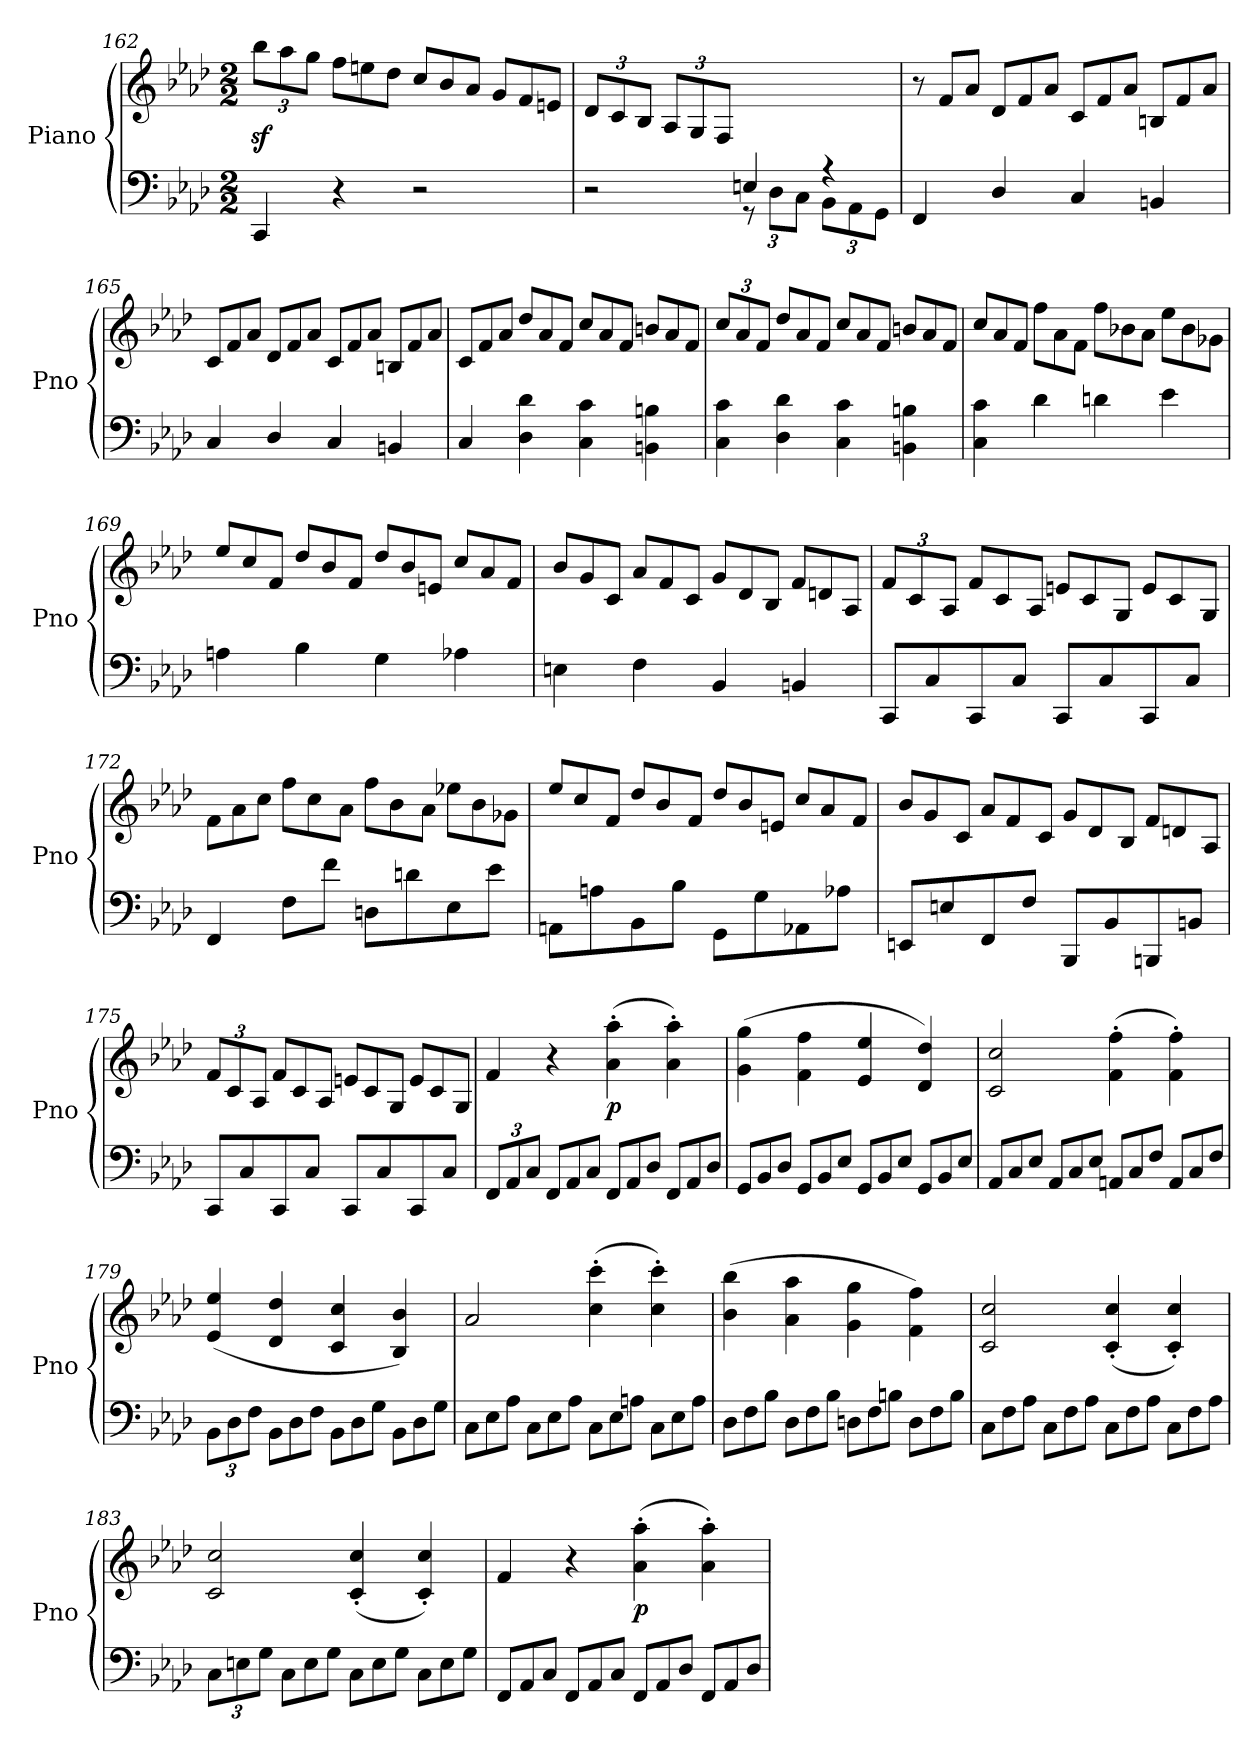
**kern	**kern	**dynam
*part1	*part1	*part1
*staff2	*staff1	*staff1/2
*I"Piano	*	*
*I'Pno	*	*
!!LO:PB:g=z
*clefF4	*clefG2	*
*k[b-e-a-d-]	*k[b-e-a-d-]	*
*f:	*f:	*
*M2/2	*M2/2	*
*	*Xbrackettup	*
=162	=162	=162
4CC/	12bb-z<\L	.
.	12aa-\	.
.	12gg\J	.
*	*Xtuplet	*
4r	12ff\L	.
.	12een\	.
.	12dd-\J	.
2r	12cc/L	.
.	12b-/	.
.	12a-/J	.
.	12g/L	.
.	12f/	.
.	12en/J	.
=163	=163	=163
*^	*	*
*	*	*tuplet	*
2r	2ryy	12d-/L	.
.	.	12c/	.
.	.	12B-/J	.
.	.	12A-/L	.
.	.	12G/	.
.	.	12F/J	.
*	*Xbrackettup	*	*
4En/	12rGG	4ryy	.
.	12D-\L	.	.
.	12C\J	.	.
4rA	12BB-\L	4ryy	.
.	12AA-\	.	.
.	12GG\J	.	.
*v	*v	*	*
=164	=164	=164
*	*Xtuplet	*
4FF/	12r	.
.	12f/L	.
.	12a-/J	.
4D-/	12d-/L	.
.	12f/	.
.	12a-/J	.
4C/	12c/L	.
.	12f/	.
.	12a-/J	.
4BBn/	12Bn/L	.
.	12f/	.
.	12a-/J	.
!!LO:LB:g=z
=165	=165	=165
4C/	12c/L	.
.	12f/	.
.	12a-/J	.
4D-/	12d-/L	.
.	12f/	.
.	12a-/J	.
4C/	12c/L	.
.	12f/	.
.	12a-/J	.
4BBn/	12Bn/L	.
.	12f/	.
.	12a-/J	.
=166	=166	=166
4C/	12c/L	.
.	12f/	.
.	12a-/J	.
4D-\ 4d-\	12dd-/L	.
.	12a-/	.
.	12f/J	.
4C\ 4c\	12cc/L	.
.	12a-/	.
.	12f/J	.
4BBn\ 4Bn\	12bn/L	.
.	12a-/	.
.	12f/J	.
=167	=167	=167
*	*tuplet	*
4C\ 4c\	12cc/L	.
.	12a-/	.
.	12f/J	.
*	*Xtuplet	*
4D-\ 4d-\	12dd-/L	.
.	12a-/	.
.	12f/J	.
4C\ 4c\	12cc/L	.
.	12a-/	.
.	12f/J	.
4BBn\ 4Bn\	12bn/L	.
.	12a-/	.
.	12f/J	.
!!LO:LB:g=z
=168	=168	=168
4C\ 4c\	12cc/L	.
.	12a-/	.
.	12f/J	.
4d-\	12ff\L	.
.	12a-\	.
.	12f\J	.
4dn\	12ff\L	.
.	12b-X\	.
.	12a-\J	.
4e-\	12ee-\L	.
.	12b-\	.
.	12g-X\J	.
=169	=169	=169
4An\	12ee-/L	.
.	12cc/	.
.	12f/J	.
4B-\	12dd-/L	.
.	12b-/	.
.	12f/J	.
4G\	12dd-/L	.
.	12b-/	.
.	12en/J	.
4A-X\	12cc/L	.
.	12a-/	.
.	12f/J	.
=170	=170	=170
4En\	12b-/L	.
.	12g/	.
.	12c/J	.
4F\	12a-/L	.
.	12f/	.
.	12c/J	.
4BB-/	12g/L	.
.	12d-/	.
.	12B-/J	.
4BBn/	12f/L	.
.	12dn/	.
.	12A-/J	.
!!LO:LB:g=z
=171	=171	=171
*	*tuplet	*
8CC/L	12f/L	.
.	12c/	.
8C/	.	.
.	12A-/J	.
*	*Xtuplet	*
8CC/	12f/L	.
.	12c/	.
8C/J	.	.
.	12A-/J	.
8CC/L	12en/L	.
.	12c/	.
8C/	.	.
.	12G/J	.
8CC/	12e/L	.
.	12c/	.
8C/J	.	.
.	12G/J	.
=172	=172	=172
4FF/	12f\L	.
.	12a-\	.
.	12cc\J	.
8F\L	12ff\L	.
.	12cc\	.
8f\J	.	.
.	12a-\J	.
8Dn\L	12ff\L	.
.	12b-\	.
8dn\	.	.
.	12a-\J	.
8E-\	12ee-X\L	.
.	12b-\	.
8e-\J	.	.
.	12g-X\J	.
!!LO:LB:g=z
=173	=173	=173
8AAn\L	12ee-/L	.
.	12cc/	.
8An\	.	.
.	12f/J	.
8BB-\	12dd-/L	.
.	12b-/	.
8B-\J	.	.
.	12f/J	.
8GG\L	12dd-/L	.
.	12b-/	.
8G\	.	.
.	12en/J	.
8AA-X\	12cc/L	.
.	12a-/	.
8A-X\J	.	.
.	12f/J	.
=174	=174	=174
8EEn/L	12b-/L	.
.	12g/	.
8En/	.	.
.	12c/J	.
8FF/	12a-/L	.
.	12f/	.
8F/J	.	.
.	12c/J	.
8BBB-/L	12g/L	.
.	12d-/	.
8BB-/	.	.
.	12B-/J	.
8BBBn/	12f/L	.
.	12dn/	.
8BBn/J	.	.
.	12A-/J	.
!!LO:LB:g=z
=175	=175	=175
*	*tuplet	*
8CC/L	12f/L	.
.	12c/	.
8C/	.	.
.	12A-/J	.
*	*Xtuplet	*
8CC/	12f/L	.
.	12c/	.
8C/J	.	.
.	12A-/J	.
8CC/L	12en/L	.
.	12c/	.
8C/	.	.
.	12G/J	.
8CC/	12e/L	.
.	12c/	.
8C/J	.	.
.	12G/J	.
=176	=176	=176
12FF/L	4f/	.
12AA-/	.	.
12C/J	.	.
*Xtuplet	*	*
12FF/L	4r	.
12AA-/	.	.
12C/J	.	.
!	!	!LO:DY:b
12FF/L	(>4a-\' 4aa-\'	p
12AA-/	.	.
12D-/J	.	.
12FF/L	4a-\' 4aa-\')	.
12AA-/	.	.
12D-/J	.	.
=177	=177	=177
12GG/L	(>4g\ 4gg\	.
12BB-/	.	.
12D-/J	.	.
12GG/L	4f\ 4ff\	.
12BB-/	.	.
12E-/J	.	.
12GG/L	4e-/ 4ee-/	.
12BB-/	.	.
12E-/J	.	.
12GG/L	4d-/ 4dd-/)	.
12BB-/	.	.
12E-/J	.	.
!!LO:PB:g=z
=178	=178	=178
12AA-/L	2c/ 2cc/	.
12C/	.	.
12E-/J	.	.
12AA-/L	.	.
12C/	.	.
12E-/J	.	.
12AAn/L	(>4f\' 4ff\'	.
12C/	.	.
12F/J	.	.
12AA/L	4f\' 4ff\')	.
12C/	.	.
12F/J	.	.
=179	=179	=179
*tuplet	*	*
12BB-\L	(<4e-/ 4ee-/	.
12D-\	.	.
12F\J	.	.
*Xtuplet	*	*
12BB-\L	4d-/ 4dd-/	.
12D-\	.	.
12F\J	.	.
12BB-\L	4c/ 4cc/	.
12D-\	.	.
12G\J	.	.
12BB-\L	4B-/ 4b-/)	.
12D-\	.	.
12G\J	.	.
=180	=180	=180
12C\L	2a-/	.
12E-\	.	.
12A-\J	.	.
12C\L	.	.
12E-\	.	.
12A-\J	.	.
12C\L	(>4cc\' 4ccc\'	.
12E-\	.	.
12An\J	.	.
12C\L	4cc\' 4ccc\')	.
12E-\	.	.
12A\J	.	.
!!LO:LB:g=z
=181	=181	=181
12D-\L	(>4b-\ 4bb-\	.
12F\	.	.
12B-\J	.	.
12D-\L	4a-\ 4aa-\	.
12F\	.	.
12B-\J	.	.
12Dn\L	4g\ 4gg\	.
12F\	.	.
12Bn\J	.	.
12D\L	4f\ 4ff\)	.
12F\	.	.
12B\J	.	.
=182	=182	=182
12C\L	2c/ 2cc/	.
12F\	.	.
12A-\J	.	.
12C\L	.	.
12F\	.	.
12A-\J	.	.
12C\L	(<4c/' 4cc/'	.
12F\	.	.
12A-\J	.	.
12C\L	4c/' 4cc/')	.
12F\	.	.
12A-\J	.	.
=183	=183	=183
*tuplet	*	*
12C\L	2c/ 2cc/	.
12En\	.	.
12G\J	.	.
*Xtuplet	*	*
12C\L	.	.
12E\	.	.
12G\J	.	.
12C\L	(<4c/' 4cc/'	.
12E\	.	.
12G\J	.	.
12C\L	4c/' 4cc/')	.
12E\	.	.
12G\J	.	.
!!LO:LB:g=z
=184	=184	=184
12FF/L	4f/	.
12AA-/	.	.
12C/J	.	.
12FF/L	4r	.
12AA-/	.	.
12C/J	.	.
!	!	!LO:DY:b
12FF/L	(>4a-\' 4aa-\'	p
12AA-/	.	.
12D-/J	.	.
12FF/L	4a-\' 4aa-\')	.
12AA-/	.	.
12D-/J	.	.
=	=	=
*-	*-	*-
